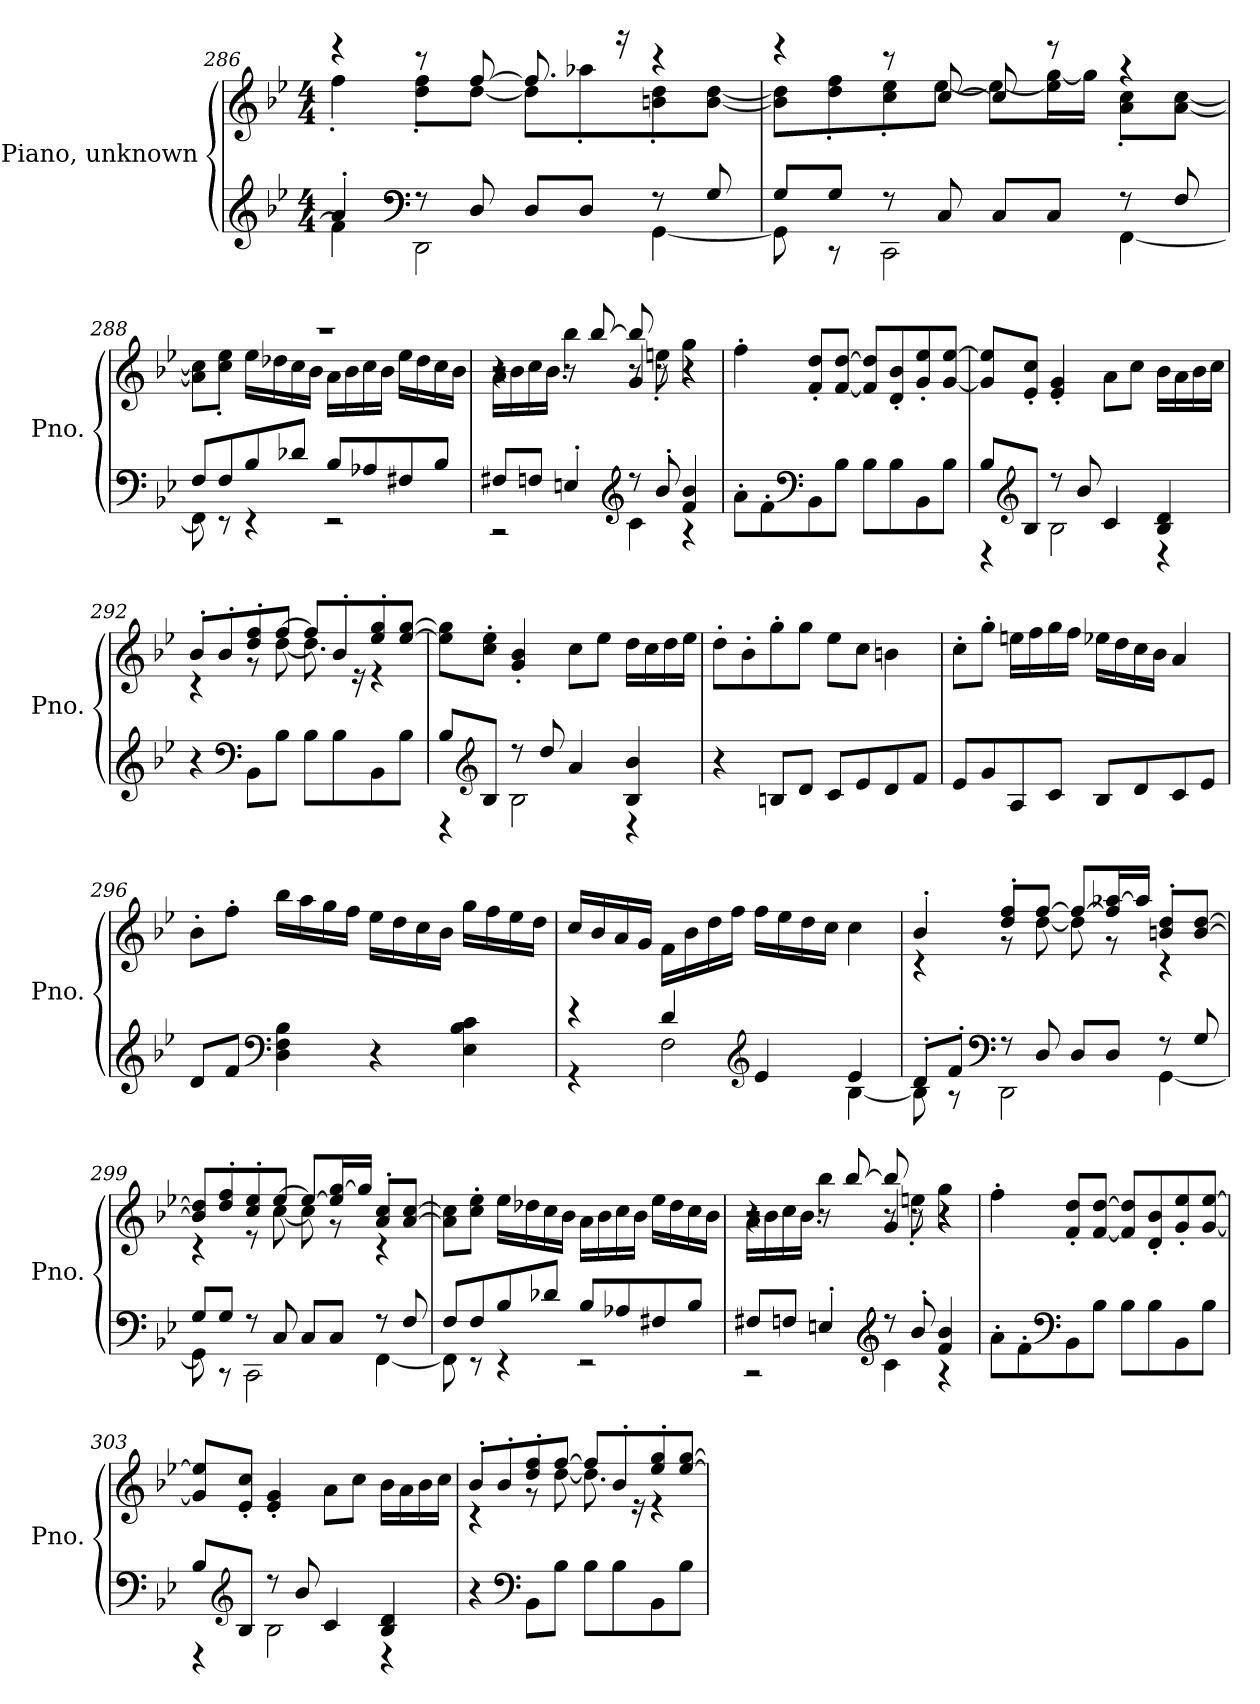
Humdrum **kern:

**kern	**kern
*part1	*part1
*staff2	*staff1
*I"Piano, unknown	*
*I'Pno.	*
*clefG2	*clefG2
*k[b-e-]	*k[b-e-]
*M4/4	*M4/4
=286	=286
*^	*^
4a'/	4f\]	4r	4ff'\
*clefF4	*	*	*
8r	2DD\	8r	8dd\' 8ff\'L
8D/	.	[8ff/	[8dd\J
8D/L	.	8.ff/]	8dd\L]
8D/J	.	.	8aa-X'\
.	.	16r	.
8r	[4GG\	4r	8bn\' 8dd\'
8G/	.	.	[8b\ [8dd\J
=287	=287	=287	=287
8G/L	8GG\]	4r	8b\] 8dd\]L
8G/J	8r	.	8dd\' 8ff\'
8r	2CC\	8r	8cc\' 8ee-\'
8C/	.	[8cc/	[8ee-\J
8C/L	.	8cc/]	8ee-\L_
8C/J	.	8r	16ee-\] [16gg\L
.	.	.	16gg\JJ]
8r	[4FF\	4r	8a\' 8cc\'L
8F/	.	.	[8a\ [8cc\J
!!LO:LB:g=z	!!
=288	=288	=288	=288
8F/L	8FF\]	1r	8a\] 8cc\]L
8F/	8r	.	8cc\' 8ee-\'J
8B-/	4r	.	16ee-\LL
.	.	.	16dd-X\
8d-X/J	.	.	16cc\
.	.	.	16b-\JJ
8B-/L	2r	.	16a\LL
.	.	.	16b-\
8A-X/	.	.	16cc\
.	.	.	16b-\JJ
8F#X/	.	.	16ee-\LL
.	.	.	16dd-\
8B-/J	.	.	16cc\
.	.	.	16b-\JJ
=289	=289	=289	=289
*	*	*	*^
8F#X/L	2r	4r	16a\LL	2r
.	.	.	16b-\	.
8Fn/J	.	.	16cc\	.
.	.	.	16b-\JJ	.
4En'/	.	8r	4bb-'\	.
.	.	[8bb-/	.	.
*clefG2	*	*	*	*
8r	4c\	8bb-/]	8r	4g/
8b-'/	.	8r	8een'\	.
4f/ 4b-/	4r	4r	4gg\	4r
*v	*v	*	*	*
*	*v	*v	*v
=290	=290
8a'\L	4ff'\
8f'\	.
*clefF4	*
8BB-\	8f/' 8dd/'L
8B-\J	[8f/ [8dd/J
8B-\L	8f/] 8dd/]L
8B-\	8d/' 8b-/'
8BB-\	8g/' 8ee-/'
8B-\J	[8g/ [8ee-/J
!!LO:LB:g=z
=291	=291
*^	*
8B-/L	4r	8g/] 8ee-/]L
*clefG2	*	*
8B-/J	.	8e-/' 8cc/'J
8r	2B-\	4e-/' 4g/'
8b-/	.	.
4c/	.	8a\L
.	.	8cc\J
4B-/ 4d/	4r	16b-\LL
.	.	16a\
.	.	16b-\
.	.	16cc\JJ
*v	*v	*
=292	=292
*	*^
4r	8b-'/L	4r
.	8b-'/	.
*clefF4	*	*
8BB-\L	8dd/' 8ff/'	8r
8B-\J	[8ff/J	[8dd\
8B-\L	8ff/L]	8.dd\]
8B-\	8b-'/	.
.	.	16r
8BB-\	8ee-/' 8gg/'	4r
8B-\J	[8ee-/ [8gg/J	.
*	*v	*v
=293	=293
*^	*
8B-/L	4r	8ee-\] 8gg\]L
*clefG2	*	*
8B-/J	.	8cc\' 8ee-\'J
8r	2B-\	4g/' 4b-/'
8dd/	.	.
4a/	.	8cc\L
.	.	8ee-\J
4B-/ 4b-/	4r	16dd\LL
.	.	16cc\
.	.	16dd\
.	.	16ee-\JJ
*v	*v	*
!!LO:PB:g=z
=294	=294
4r	8dd'\L
.	8b-'\
8Bn/L	8gg'\
8d/J	8gg\J
8c/L	8ee-\L
8e-/	8cc\J
8d/	4bn\
8f/J	.
=295	=295
8e-/L	8cc'\L
8g/	8gg'\J
8A/	16een\LL
.	16ff\
8c/J	16gg\
.	16ff\JJ
8B-/L	16ee-X\LL
.	16dd\
8d/	16cc\
.	16b-\JJ
8c/	4a/
8e-/J	.
=296	=296
8d/L	8b-'\L
8f/J	8ff'\J
*clefF4	*
4D\ 4F\ 4B-\	16bb-\LL
.	16aa\
.	16gg\
.	16ff\JJ
4r	16ee-\LL
.	16dd\
.	16cc\
.	16b-\JJ
4E-\ 4B-\ 4c\	16gg\LL
.	16ff\
.	16ee-\
.	16dd\JJ
!!LO:LB:g=z
=297	=297
*^	*
4r	4r	16cc/LL
.	.	16b-/
.	.	16a/
.	.	16g/JJ
4d/	2F\	16f\LL
.	.	16b-\
.	.	16dd\
.	.	16ff\JJ
*clefG2	*	*
4e-/	.	16ff\LL
.	.	16ee-\
.	.	16dd\
.	.	16cc\JJ
4e-/	[4B-\	4cc\
=298	=298	=298
*	*	*^
8d'/L	8B-\]	4b-'/	4r
8f'/J	8r	.	.
*clefF4	*	*	*
8r	2DD\	8dd/' 8ff/'L	8r
8D/	.	[8ff/J	[8dd\
8D/L	.	8ff/L_	8dd\]
8D/J	.	16ff/] [16aa-X/L	8r
.	.	16aa-/JJ]	.
8r	[4GG\	8bn/' 8dd/'L	4r
8G/	.	[8b/ [8dd/J	.
=299	=299	=299	=299
8G/L	8GG\]	8b/] 8dd/]L	4r
8G/J	8r	8dd/' 8ff/'	.
8r	2CC\	8cc/' 8ee-/'	8r
8C/	.	[8ee-/J	[8cc\
8C/L	.	8ee-/L_	8cc\]
8C/J	.	16ee-/] [16gg/L	8r
.	.	16gg/JJ]	.
8r	[4FF\	8a/' 8cc/'L	4r
8F/	.	[8a/ [8cc/J	.
*	*	*v	*v
!!LO:LB:g=z
=300	=300	=300
8F/L	8FF\]	8a\] 8cc\]L
8F/	8r	8cc\' 8ee-\'J
8B-/	4r	16ee-\LL
.	.	16dd-X\
8d-X/J	.	16cc\
.	.	16b-\JJ
8B-/L	2r	16a\LL
.	.	16b-\
8A-X/	.	16cc\
.	.	16b-\JJ
8F#X/	.	16ee-\LL
.	.	16dd-\
8B-/J	.	16cc\
.	.	16b-\JJ
=301	=301	=301
*	*	*^
*	*	*	*^
8F#X/L	2r	4r	16a\LL	2r
.	.	.	16b-\	.
8Fn/J	.	.	16cc\	.
.	.	.	16b-\JJ	.
4En'/	.	8r	4bb-'\	.
.	.	[8bb-/	.	.
*clefG2	*	*	*	*
8r	4c\	8bb-/]	8r	4g/
8b-'/	.	8r	8een'\	.
4f/ 4b-/	4r	4r	4gg\	4r
*v	*v	*	*	*
*	*v	*v	*v
=302	=302
8a'\L	4ff'\
8f'\	.
*clefF4	*
8BB-\	8f/' 8dd/'L
8B-\J	[8f/ [8dd/J
8B-\L	8f/] 8dd/]L
8B-\	8d/' 8b-/'
8BB-\	8g/' 8ee-/'
8B-\J	[8g/ [8ee-/J
!!LO:LB:g=z
=303	=303
*^	*
8B-/L	4r	8g/] 8ee-/]L
*clefG2	*	*
8B-/J	.	8e-/' 8cc/'J
8r	2B-\	4e-/' 4g/'
8b-/	.	.
4c/	.	8a\L
.	.	8cc\J
4B-/ 4d/	4r	16b-\LL
.	.	16a\
.	.	16b-\
.	.	16cc\JJ
*v	*v	*
=304	=304
*	*^
4r	8b-'/L	4r
.	8b-'/	.
*clefF4	*	*
8BB-\L	8dd/' 8ff/'	8r
8B-\J	[8ff/J	[8dd\
8B-\L	8ff/L]	8.dd\]
8B-\	8b-'/	.
.	.	16r
8BB-\	8ee-/' 8gg/'	4r
8B-\J	[8ee-/ [8gg/J	.
*	*v	*v
=	=
*-	*-
